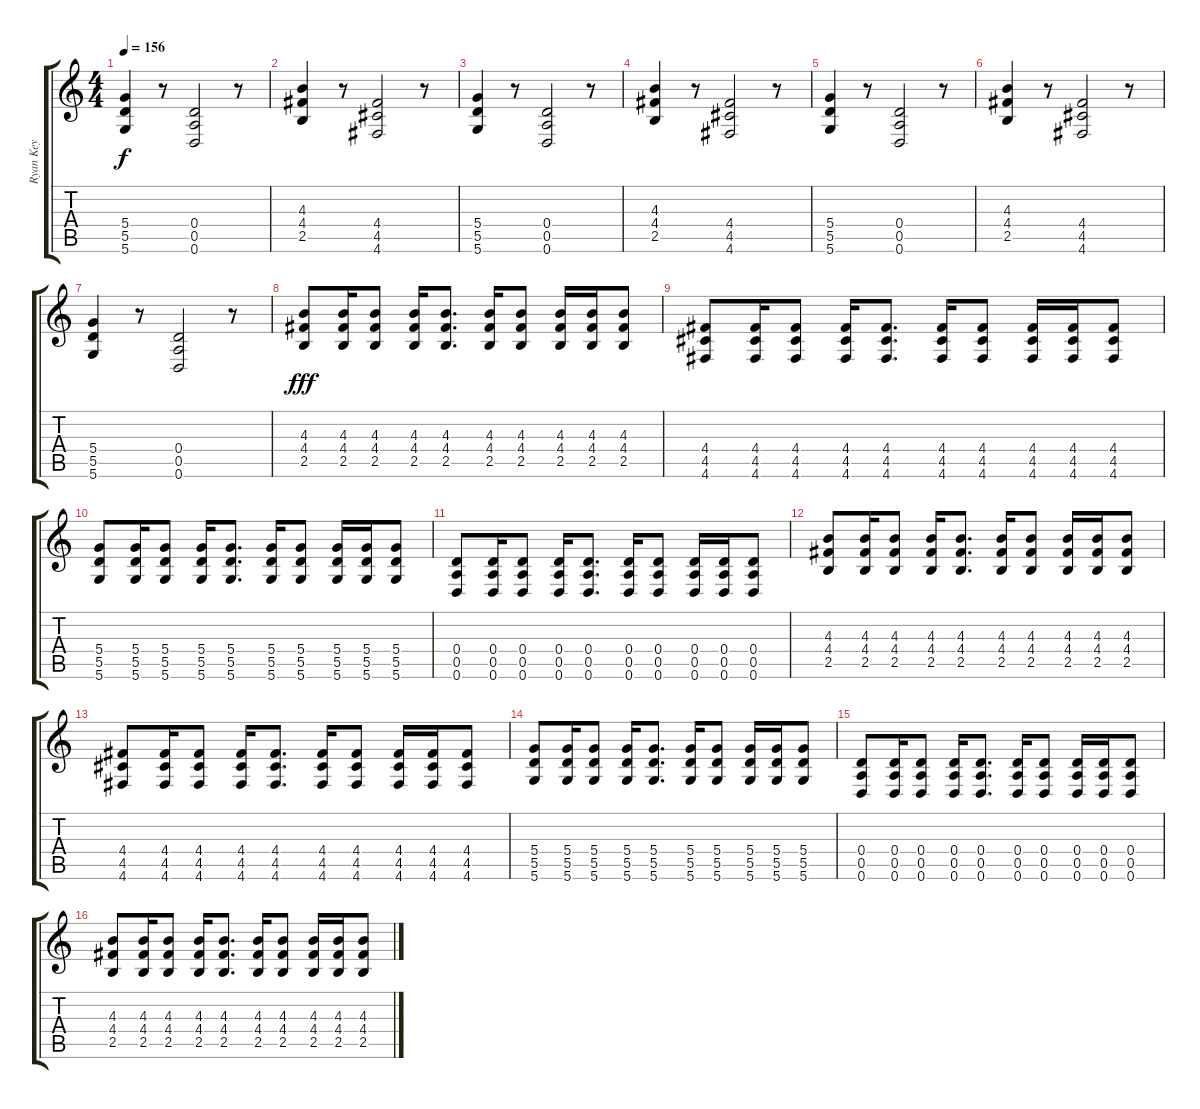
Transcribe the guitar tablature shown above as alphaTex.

\track ("Ryan Key" "Ryan Key") {instrument distortionguitar}
\staff {score tabs}
\tuning (E4 B3 G3 D3 A2 D2) {hide}
\ts (4 4)
\tempo 156
\clef g2
\ks c
(5.4 5.5 5.6).4{dy f} r.8 (0.4 0.5 0.6).2 r.8 |
(4.3 4.4 2.5).4 r.8 (4.4 4.5 4.6).2 r.8 |
(5.4 5.5 5.6).4 r.8 (0.4 0.5 0.6).2 r.8 |
(4.3 4.4 2.5).4 r.8 (4.4 4.5 4.6).2 r.8 |
(5.4 5.5 5.6).4 r.8 (0.4 0.5 0.6).2 r.8 |
(4.3 4.4 2.5).4 r.8 (4.4 4.5 4.6).2 r.8 |
(5.4 5.5 5.6).4 r.8 (0.4 0.5 0.6).2 r.8 |
(4.3 4.4 2.5).8{dy fff} (4.3 4.4 2.5).16 (4.3 4.4 2.5).8 (4.3 4.4 2.5).16 (4.3 4.4 2.5).8{d} (4.3 4.4 2.5).16 (4.3 4.4 2.5).8 (4.3 4.4 2.5).16 (4.3 4.4 2.5).16 (4.3 4.4 2.5).8 |
(4.4 4.5 4.6).8 (4.4 4.5 4.6).16 (4.4 4.5 4.6).8 (4.4 4.5 4.6).16 (4.4 4.5 4.6).8{d} (4.4 4.5 4.6).16 (4.4 4.5 4.6).8 (4.4 4.5 4.6).16 (4.4 4.5 4.6).16 (4.4 4.5 4.6).8 |
(5.4 5.5 5.6).8 (5.4 5.5 5.6).16 (5.4 5.5 5.6).8 (5.4 5.5 5.6).16 (5.4 5.5 5.6).8{d} (5.4 5.5 5.6).16 (5.4 5.5 5.6).8 (5.4 5.5 5.6).16 (5.4 5.5 5.6).16 (5.4 5.5 5.6).8 |
(0.4 0.5 0.6).8 (0.4 0.5 0.6).16 (0.4 0.5 0.6).8 (0.4 0.5 0.6).16 (0.4 0.5 0.6).8{d} (0.4 0.5 0.6).16 (0.4 0.5 0.6).8 (0.4 0.5 0.6).16 (0.4 0.5 0.6).16 (0.4 0.5 0.6).8 |
(4.3 4.4 2.5).8 (4.3 4.4 2.5).16 (4.3 4.4 2.5).8 (4.3 4.4 2.5).16 (4.3 4.4 2.5).8{d} (4.3 4.4 2.5).16 (4.3 4.4 2.5).8 (4.3 4.4 2.5).16 (4.3 4.4 2.5).16 (4.3 4.4 2.5).8 |
(4.4 4.5 4.6).8 (4.4 4.5 4.6).16 (4.4 4.5 4.6).8 (4.4 4.5 4.6).16 (4.4 4.5 4.6).8{d} (4.4 4.5 4.6).16 (4.4 4.5 4.6).8 (4.4 4.5 4.6).16 (4.4 4.5 4.6).16 (4.4 4.5 4.6).8 |
(5.4 5.5 5.6).8 (5.4 5.5 5.6).16 (5.4 5.5 5.6).8 (5.4 5.5 5.6).16 (5.4 5.5 5.6).8{d} (5.4 5.5 5.6).16 (5.4 5.5 5.6).8 (5.4 5.5 5.6).16 (5.4 5.5 5.6).16 (5.4 5.5 5.6).8 |
(0.4 0.5 0.6).8 (0.4 0.5 0.6).16 (0.4 0.5 0.6).8 (0.4 0.5 0.6).16 (0.4 0.5 0.6).8{d} (0.4 0.5 0.6).16 (0.4 0.5 0.6).8 (0.4 0.5 0.6).16 (0.4 0.5 0.6).16 (0.4 0.5 0.6).8 |
(4.3 4.4 2.5).8 (4.3 4.4 2.5).16 (4.3 4.4 2.5).8 (4.3 4.4 2.5).16 (4.3 4.4 2.5).8{d} (4.3 4.4 2.5).16 (4.3 4.4 2.5).8 (4.3 4.4 2.5).16 (4.3 4.4 2.5).16 (4.3 4.4 2.5).8
